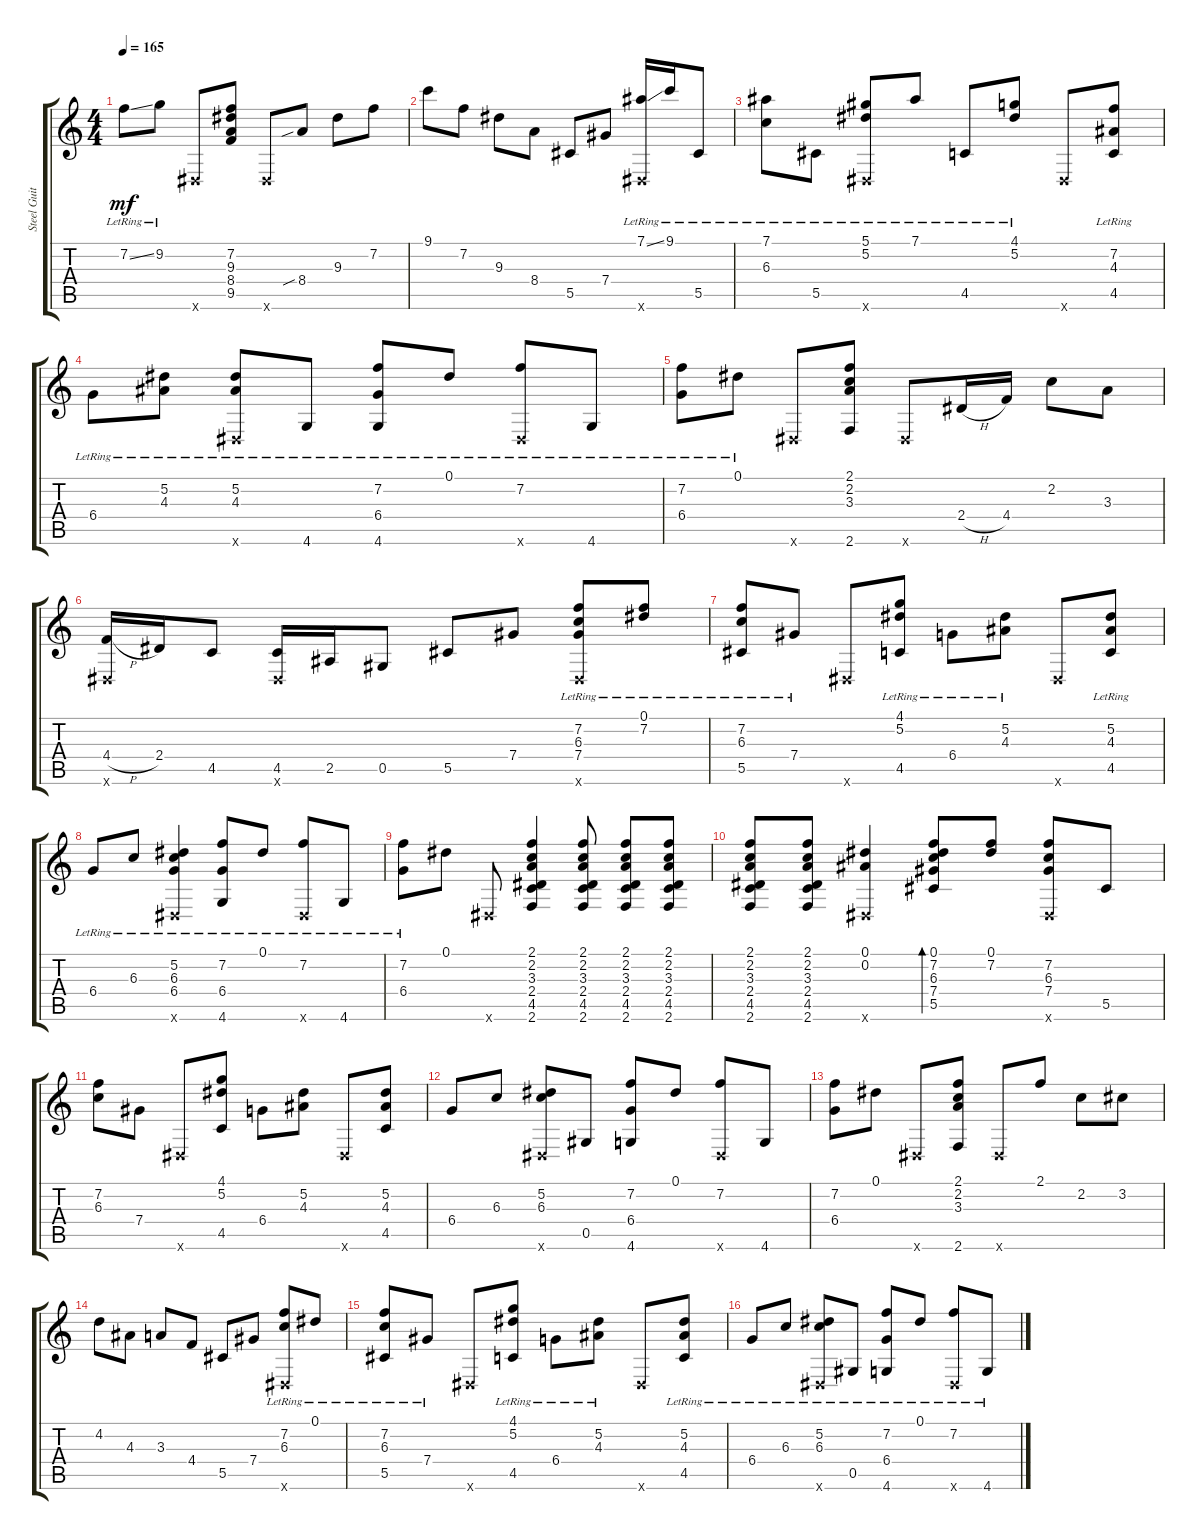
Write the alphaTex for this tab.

\track ("Steel Guitar" "Steel Guit") {instrument acousticguitarsteel}
\staff {score tabs}
\tuning (Eb4 Bb3 Gb3 Db3 Ab2 Eb2) {hide}
\ts (4 4)
\tempo 165
\clef g2
\ks c
7.2{ss lr}.8{dy mf} 9.2{lr}.8 0.6{x}.8 (7.2 9.3 8.4 9.5).8 0.6{x}.8 8.4{sib}.8 9.3.8 7.2.8 |
9.1.8 7.2.8 9.3.8 8.4.8 5.5.8 7.4.8 (7.1{ss lr} 0.6{x}).16 9.1{lr}.16 5.5{lr}.8 |
(7.1 6.3{lr}).8 5.5{lr}.8 (5.1 5.2{lr} 0.6{x}).8 7.1{lr}.8 4.5{lr}.8 (4.1 5.2{lr}).8 0.6{x}.8 (7.2 4.3{lr} 4.5).8 |
6.4{lr}.8 (5.2 4.3{lr}).8 (5.2 4.3{lr} 0.6{x}).8 4.6{lr}.8 (7.2 6.4 4.6{lr}).8 0.1{lr}.8 (7.2{lr} 0.6{x}).8 4.6{lr}.8 |
(7.2{lr} 6.4{lr}).8 0.1{lr}.8 0.6{x}.8 (2.1 2.2 3.3 2.6).8 0.6{x}.8 2.4{h}.16 4.4.16 2.2.8 3.3.8 |
(4.4{h} 0.6{x}).16 2.4.16 4.5.8 (4.5 0.6{x}).16 2.5.16 0.5.8 5.5.8 7.4.8 (7.2 6.3 7.4{lr} 0.6{x}).8 (0.1 7.2{lr}).8 |
(7.2{lr} 6.3 5.5).8 7.4{lr}.8 0.6{x}.8 (4.1 5.2 4.5{lr}).8 6.4{lr}.8 (5.2 4.3{lr}).8 0.6{x}.8 (5.2 4.3{lr} 4.5).8 |
6.4{lr}.8 6.3{lr}.8 (5.2 6.3{lr} 6.4 0.6{x}).4 (7.2 6.4{lr} 4.6).8 0.1{lr}.8 (7.2{lr} 0.6{x}).8 4.6{lr}.8 |
(7.2{lr} 6.4).8 0.1.8 0.6{x}.8 (2.1 2.2 3.3 2.4 4.5 2.6).4 (2.1 2.2 3.3 2.4 4.5 2.6).8 (2.1 2.2 3.3 2.4 4.5 2.6).8 (2.1 2.2 3.3 2.4 4.5 2.6).8 |
(2.1 2.2 3.3 2.4 4.5 2.6).8 (2.1 2.2 3.3 2.4 4.5 2.6).8 (0.1 0.2 0.6{x}).4 (0.1 7.2 6.3 7.4 5.5).8{bd 60} (0.1 7.2).8 (7.2 6.3 7.4 0.6{x}).8 5.5.8 |
(7.2 6.3).8 7.4.8 0.6{x}.8 (4.1 5.2 4.5).8 6.4.8 (5.2 4.3).8 0.6{x}.8 (5.2 4.3 4.5).8 |
6.4.8 6.3.8 (5.2 6.3 0.6{x}).8 0.5.8 (7.2 6.4 4.6).8 0.1.8 (7.2 0.6{x}).8 4.6.8 |
(7.2 6.4).8 0.1.8 0.6{x}.8 (2.1 2.2 3.3 2.6).8 0.6{x}.8 2.1.8 2.2.8 3.2.8 |
4.2.8 4.3.8 3.3.8 4.4.8 5.5.8 7.4.8 (7.2{lr} 6.3 0.6{x}).8 0.1{lr}.8 |
(7.2{lr} 6.3 5.5).8 7.4{lr}.8 0.6{x}.8 (4.1 5.2{lr} 4.5{lr}).8 6.4{lr}.8 (5.2 4.3{lr}).8 0.6{x}.8 (5.2 4.3{lr} 4.5).8 |
6.4{lr}.8 6.3{lr}.8 (5.2 6.3{lr} 0.6{x}).8 0.5{lr}.8 (7.2 6.4{lr} 4.6).8 0.1{lr}.8 (7.2{lr} 0.6{x}).8 4.6{lr}.8
